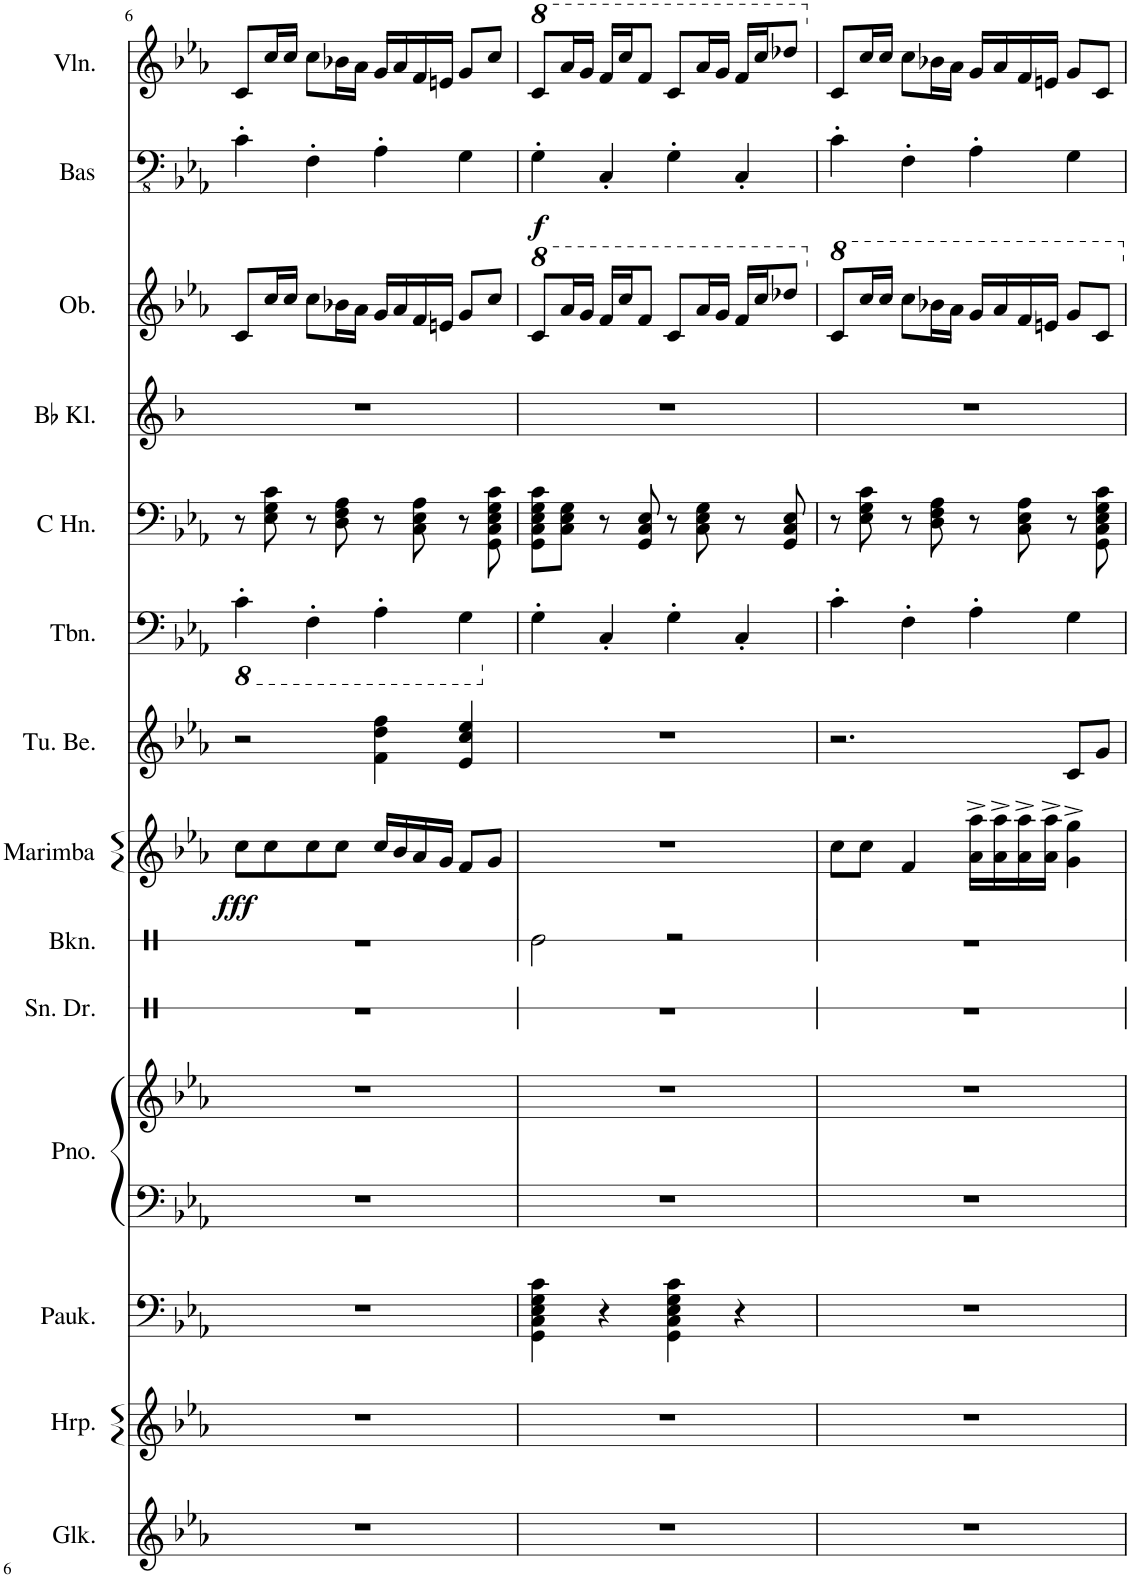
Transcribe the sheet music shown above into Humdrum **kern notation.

**kern	**kern	**kern	**kern	**kern	**kern	**kern	**kern	**dynam	**kern	**kern	**kern	**kern	**kern	**kern	**dynam	**kern
*part14	*part13	*part12	*part11	*part11	*part10	*part9	*part8	*part8	*part7	*part6	*part5	*part4	*part3	*part2	*part2	*part1
*staff15	*staff14	*staff13	*staff12	*staff11	*staff10	*staff9	*staff8	*staff8	*staff7	*staff6	*staff5	*staff4	*staff3	*staff2	*staff2	*staff1
*I"Klokkenspel	*I"Harp	*I"Pauken	*I"Piano	*	*I"Snare drum	*I"Bekken	*I"Marimba	*	*I"Buisklokken	*I"Trombone	*I"Hoorn in C	*I"Klarinet in Bb	*I"Hobo	*I"Akoestische bas	*	*I"Violen
*	*I'Hrp.	*I'Pauk.	*I'Pno.	*	*I'Sn. Dr.	*I'Bkn.	*I'Marimba	*	*	*I'Tbn.	*	*	*	*I'Bas	*	*I'Vln.
!!LO:PB:g=z
*clefG2	*clefG2	*clefF4	*clefF4	*clefG2	*clefX	*clefX	*clefG2	*	*clefG2	*clefF4	*clefF4	*clefG2	*clefG2	*clefFv4	*	*clefG2
*Trd-14c-24	*	*	*	*	*	*	*	*	*	*	*Trd4c7	*Trd1c2	*	*	*	*
*k[b-e-a-]	*k[b-e-a-]	*k[b-e-a-]	*k[b-e-a-]	*k[b-e-a-]	*k[]	*k[]	*k[b-e-a-]	*	*k[b-e-a-]	*k[b-e-a-]	*k[b-e-a-]	*k[b-]	*k[b-e-a-]	*k[b-e-a-]	*	*k[b-e-a-]
*M4/4	*M4/4	*M4/4	*M4/4	*M4/4	*M4/4	*M4/4	*M4/4	*	*M4/4	*M4/4	*M4/4	*M4/4	*M4/4	*M4/4	*	*M4/4
*	*	*	*	*	*	*	*	*	*	*8ba	*	*	*	*	*	*
=6	=6	=6	=6	=6	=6	=6	=6	=6	=6	=6	=6	=6	=6	=6	=6	=6
!	!	!	!	!	!	!	!	!LO:DY:b	!	!	!	!	!	!	!	!
1r	1r	1r	1r	1r	1r	1r	8cc\L	fff	2r	4C'\	8r	1r	8c/L	4C'\	.	8c/L
.	.	.	.	.	.	.	8cc\	.	.	.	8E-\ 8G\ 8c\	.	16cc/L	.	.	16cc/L
.	.	.	.	.	.	.	.	.	.	.	.	.	16cc/JJ	.	.	16cc/JJ
.	.	.	.	.	.	.	8cc\	.	.	4FF'\	8r	.	8cc\L	4FF'\	.	8cc\L
.	.	.	.	.	.	.	8cc\J	.	.	.	8D\ 8F\ 8A-\	.	16b-X\L	.	.	16b-X\L
.	.	.	.	.	.	.	.	.	.	.	.	.	16a-\JJ	.	.	16a-\JJ
.	.	.	.	.	.	.	16cc/LL	.	4f\ 4dd\ 4ff\	4AA-'\	8r	.	16g/LL	4AA-'\	.	16g/LL
.	.	.	.	.	.	.	16b-/	.	.	.	.	.	16a-/	.	.	16a-/
.	.	.	.	.	.	.	16a-/	.	.	.	8C\ 8E-\ 8A-\	.	16f/	.	.	16f/
.	.	.	.	.	.	.	16g/JJ	.	.	.	.	.	16en/JJ	.	.	16en/JJ
.	.	.	.	.	.	.	8f/L	.	4e-/ 4cc/ 4ee-/	4GG\	8r	.	8g/L	4GG\	.	8g/L
.	.	.	.	.	.	.	8g/J	.	.	.	8GG\ 8C\ 8E-\ 8G\ 8c\	.	8cc/J	.	.	8cc/J
=7	=7	=7	=7	=7	=7	=7	=7	=7	=7	=7	=7	=7	=7	=7	=7	=7
*	*	*	*	*	*	*	*	*	*	*X8ba	*	*	*	*	*	*
*	*	*	*	*	*	*	*	*	*	*	*	*	*8va	*	*	*
*	*	*	*	*	*	*	*	*	*	*	*	*	*	*	*	*8va
!	!	!	!	!	!	!	!	!	!	!	!	!	!	!	!LO:DY:b	!
1r	1r	4GG\ 4C\ 4E-\ 4G\ 4c\	1r	1r	1r	2Re\	1r	.	1r	4G'\	8GG\ 8C\ 8E-\ 8G\ 8c\L	1r	8cc/L	4GG'\	f	8cc/L
.	.	.	.	.	.	.	.	.	.	.	8C\ 8E-\ 8G\J	.	16aa-/L	.	.	16aa-/L
.	.	.	.	.	.	.	.	.	.	.	.	.	16gg/JJ	.	.	16gg/JJ
.	.	4r	.	.	.	.	.	.	.	4C'/	8r	.	16ff/LL	4CC'/	.	16ff/LL
.	.	.	.	.	.	.	.	.	.	.	.	.	16ccc/J	.	.	16ccc/J
.	.	.	.	.	.	.	.	.	.	.	8GG/ 8C/ 8E-/	.	8ff/J	.	.	8ff/J
.	.	4GG\ 4C\ 4E-\ 4G\ 4c\	.	.	.	2r	.	.	.	4G'\	8r	.	8cc/L	4GG'\	.	8cc/L
.	.	.	.	.	.	.	.	.	.	.	8C\ 8E-\ 8G\	.	16aa-/L	.	.	16aa-/L
.	.	.	.	.	.	.	.	.	.	.	.	.	16gg/JJ	.	.	16gg/JJ
.	.	4r	.	.	.	.	.	.	.	4C'/	8r	.	16ff/LL	4CC'/	.	16ff/LL
.	.	.	.	.	.	.	.	.	.	.	.	.	16ccc/J	.	.	16ccc/J
.	.	.	.	.	.	.	.	.	.	.	8GG/ 8C/ 8E-/	.	8ddd-X/J	.	.	8ddd-X/J
=8	=8	=8	=8	=8	=8	=8	=8	=8	=8	=8	=8	=8	=8	=8	=8	=8
*	*	*	*	*	*	*	*	*	*	*	*	*	*X8va	*	*	*
*	*	*	*	*	*	*	*	*	*	*	*	*	*8va	*	*	*
*	*	*	*	*	*	*	*	*	*	*	*	*	*	*	*	*X8va
1r	1r	1r	1r	1r	1r	1r	8cc\L	.	2.r	4c'\	8r	1r	8cc/L	4C'\	.	8c/L
.	.	.	.	.	.	.	8cc\J	.	.	.	8E-\ 8G\ 8c\	.	16ccc/L	.	.	16cc/L
.	.	.	.	.	.	.	.	.	.	.	.	.	16ccc/JJ	.	.	16cc/JJ
.	.	.	.	.	.	.	4f/	.	.	4F'\	8r	.	8ccc\L	4FF'\	.	8cc\L
.	.	.	.	.	.	.	.	.	.	.	8D\ 8F\ 8A-\	.	16bb-X\L	.	.	16b-X\L
.	.	.	.	.	.	.	.	.	.	.	.	.	16aa-\JJ	.	.	16a-\JJ
.	.	.	.	.	.	.	16a-\^ 16aa-\^LL	.	.	4A-'\	8r	.	16gg/LL	4AA-'\	.	16g/LL
.	.	.	.	.	.	.	16a-\^ 16aa-\^	.	.	.	.	.	16aa-/	.	.	16a-/
.	.	.	.	.	.	.	16a-\^ 16aa-\^	.	.	.	8C\ 8E-\ 8A-\	.	16ff/	.	.	16f/
.	.	.	.	.	.	.	16a-\^ 16aa-\^JJ	.	.	.	.	.	16een/JJ	.	.	16en/JJ
.	.	.	.	.	.	.	4g\^ 4gg\^	.	8c/L	4G\	8r	.	8gg/L	4GG\	.	8g/L
.	.	.	.	.	.	.	.	.	8g/J	.	8GG\ 8C\ 8E-\ 8G\ 8c\	.	8cc/J	.	.	8c/J
*	*	*	*	*	*	*	*	*	*	*	*	*	*X8va	*	*	*
=	=	=	=	=	=	=	=	=	=	=	=	=	=	=	=	=
*-	*-	*-	*-	*-	*-	*-	*-	*-	*-	*-	*-	*-	*-	*-	*-	*-
